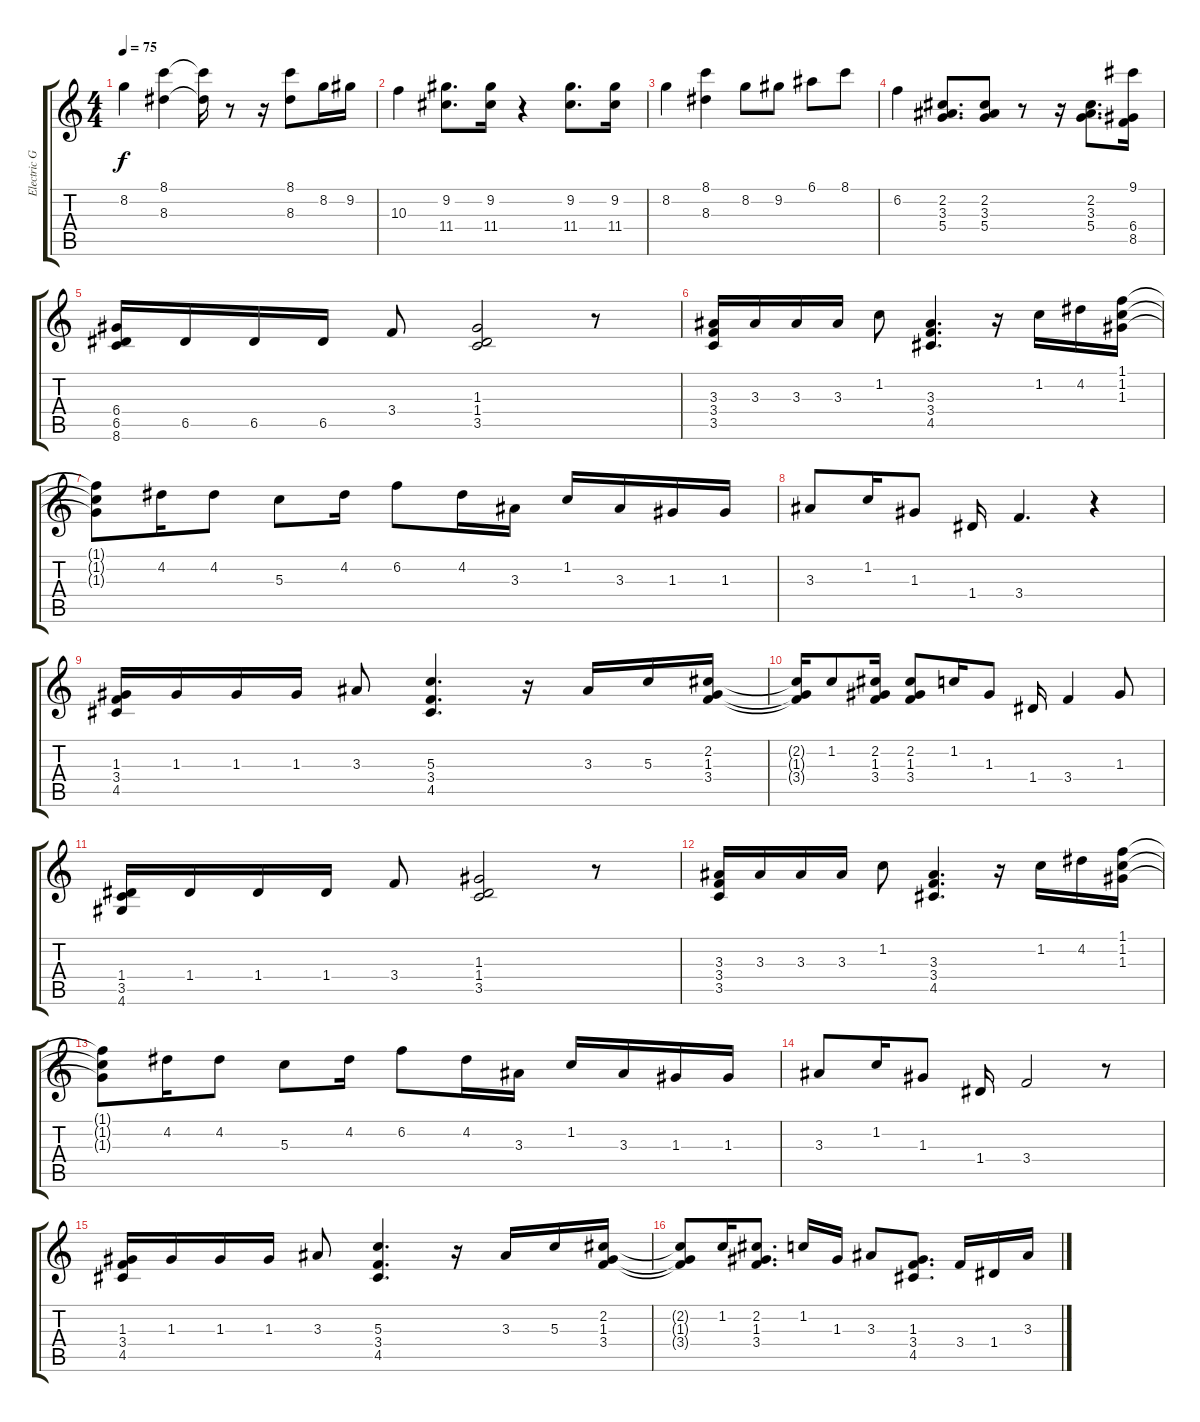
\track ("Electric Guitar" "Electric G") {instrument electricguitarjazz}
\staff {score tabs}
\tuning (E4 B3 G3 D3 A2 E2) {hide}
\ts (4 4)
\tempo 75
\clef g2
\ks c
8.2.4{dy f instrument electricguitarjazz} (8.1 8.3).4 (8.1{t} 8.3{t}).16 r.8 r.16 (8.1 8.3).8 8.2.16 9.2.16 |
10.3.4 (9.2 11.4).8{d} (9.2 11.4).16 r.4 (9.2 11.4).8{d} (9.2 11.4).16 |
8.2.4 (8.1 8.3).4 8.2.8 9.2.8 6.1.8 8.1.8 |
6.2.4 (2.2 3.3 5.4).8{d} (2.2 3.3 5.4).8 r.8 r.16 (2.2 3.3 5.4).8{d} (9.1 6.4 8.5).16 |
(6.4 6.5 8.6).16 6.5.16 6.5.16 6.5.16 3.4.8 (1.3 1.4 3.5).2 r.8 |
(3.3 3.4 3.5).16 3.3.16 3.3.16 3.3.16 1.2.8 (3.3 3.4 4.5).4{d} r.16 1.2.16 4.2.16 (1.1 1.2 1.3).16 |
(1.1{t} 1.2{t} 1.3{t}).8 4.2.16 4.2.8 5.3.8 4.2.16 6.2.8 4.2.16 3.3.16 1.2.16 3.3.16 1.3.16 1.3.16 |
3.3.8 1.2.16 1.3.8 1.4.16 3.4.4{d} r.4 |
(1.3 3.4 4.5).16 1.3.16 1.3.16 1.3.16 3.3.8 (5.3 3.4 4.5).4{d} r.16 3.3.16 5.3.16 (2.2 1.3 3.4).16 |
(2.2{t} 1.3{t} 3.4{t}).16 1.2.8 (2.2 1.3 3.4).16 (2.2 1.3 3.4).8 1.2.16 1.3.8 1.4.16 3.4.4 1.3.8 |
(1.4 3.5 4.6).16 1.4.16 1.4.16 1.4.16 3.4.8 (1.3 1.4 3.5).2 r.8 |
(3.3 3.4 3.5).16 3.3.16 3.3.16 3.3.16 1.2.8 (3.3 3.4 4.5).4{d} r.16 1.2.16 4.2.16 (1.1 1.2 1.3).16 |
(1.1{t} 1.2{t} 1.3{t}).8 4.2.16 4.2.8 5.3.8 4.2.16 6.2.8 4.2.16 3.3.16 1.2.16 3.3.16 1.3.16 1.3.16 |
3.3.8 1.2.16 1.3.8 1.4.16 3.4.2 r.8 |
(1.3 3.4 4.5).16 1.3.16 1.3.16 1.3.16 3.3.8 (5.3 3.4 4.5).4{d} r.16 3.3.16 5.3.16 (2.2 1.3 3.4).16 |
(2.2{t} 1.3{t} 3.4{t}).8 1.2.16 (2.2 1.3 3.4).8{d} 1.2.16 1.3.16 3.3.8 (1.3 3.4 4.5).8{d} 3.4.16 1.4.16 3.3.16
